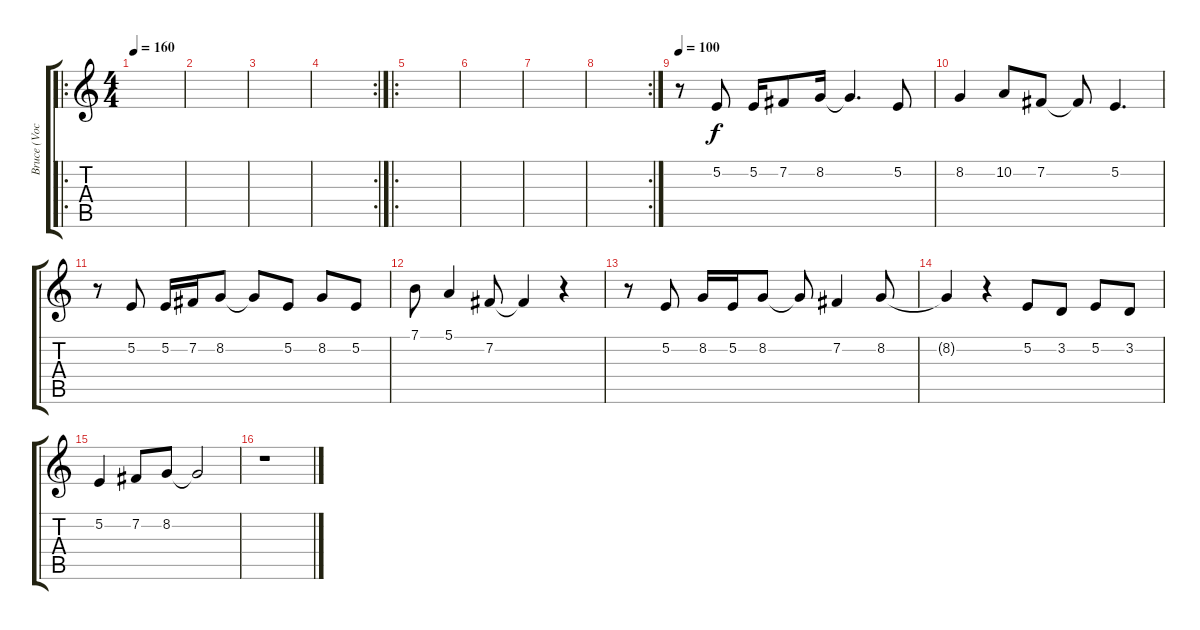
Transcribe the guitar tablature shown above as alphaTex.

\track ("Bruce (Vocals)" "Bruce (Voc") {instrument cello}
\staff {score tabs}
\tuning (E4 B3 G3 D3 A2 E2) {hide}
\ro
\ts (4 4)
\tempo 160
\clef g2
\ks c
|
|
|
\rc 2
|
\ro
|
|
|
\rc 2
|
\tempo 100
r.8 5.2.8 5.2.16 7.2.8 8.2.16 8.2{t}.4{d} 5.2.8 |
8.2.4 10.2.8 7.2.8 7.2{t}.8 5.2.4{d} |
r.8 5.2.8 5.2.16 7.2.16 8.2.8 8.2{t}.8 5.2.8 8.2.8 5.2.8 |
7.1.8 5.1.4 7.2.8 7.2{t}.4 r.4 |
r.8 5.2.8 8.2.16 5.2.16 8.2.8 8.2{t}.8 7.2.4 8.2.8 |
8.2{t}.4 r.4 5.2.8 3.2.8 5.2.8 3.2.8 |
5.2.4 7.2.8 8.2.8 8.2{t}.2 |
r.1
